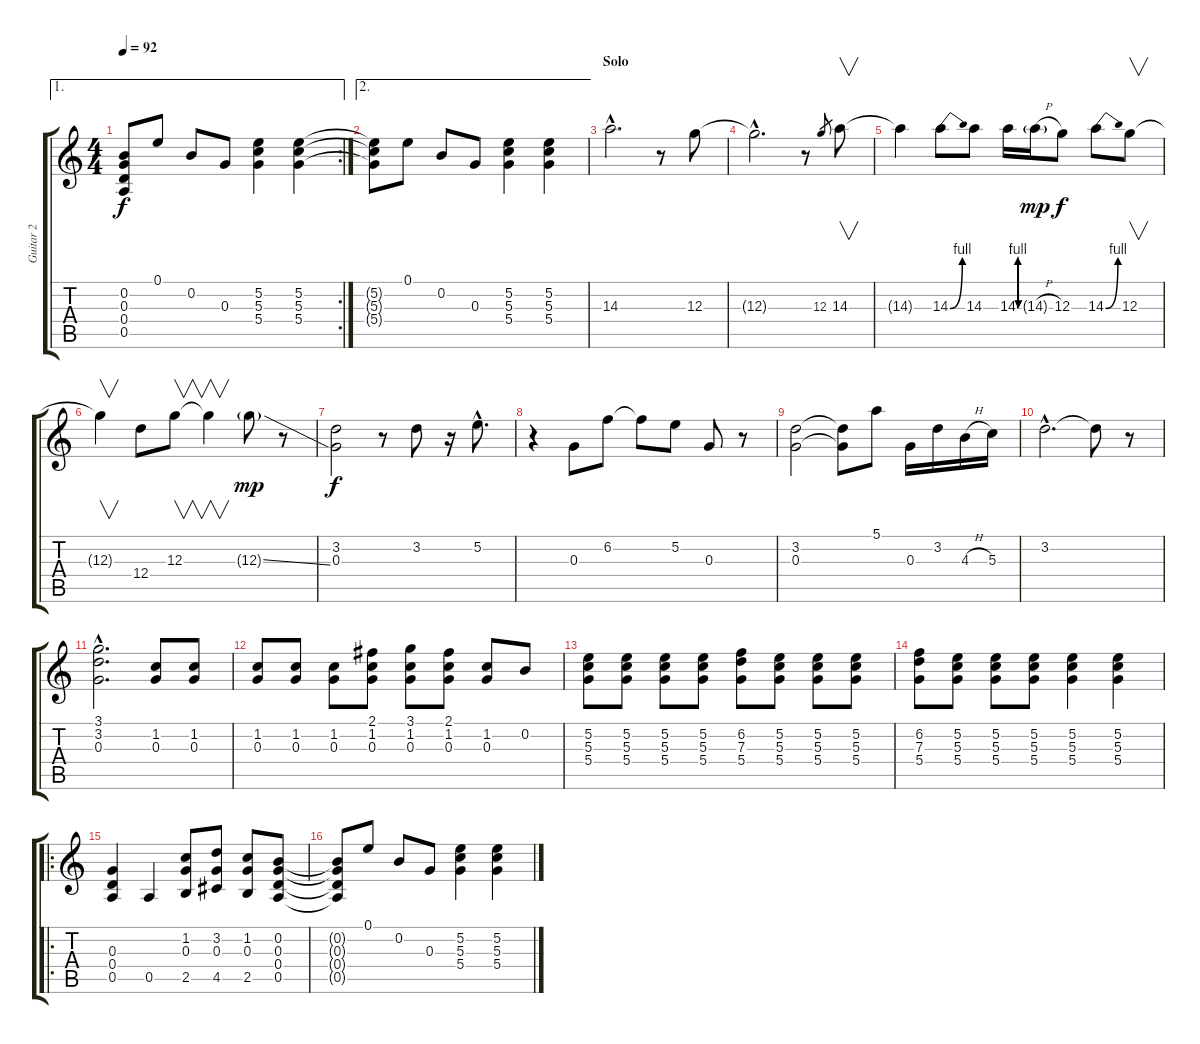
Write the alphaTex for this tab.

\track ("Guitar 2" "Guitar 2") {instrument overdrivenguitar}
\staff {score tabs}
\tuning (E4 B3 G3 D3 A2 E2) {hide}
\ae 1
\rc 2
\ts (4 4)
\tempo 92
\clef g2
\ks c
(0.2{t} 0.3{t} 0.4{t} 0.5{t}).8{dy f} 0.1.8 0.2.8 0.3.8 (5.2 5.3 5.4).4 (5.2 5.3 5.4).4 |
\ae 2
(5.2{t} 5.3{t} 5.4{t}).8 0.1.8 0.2.8 0.3.8 (5.2 5.3 5.4).4 (5.2 5.3 5.4).4 |
\section ("" "Solo")
14.3{hac}.2{d} r.8 12.3.8 |
12.3{hac t}.2{d} r.8 12.3.8{gr} 14.3.8{v} |
14.3{t}.4 14.3{be (bend 0 0 60 4)}.8 14.3.8 14.3{be (custom 0 0 15 4 30 4 45 0 60 0)}.16 14.3{h g}.16{dy mp} 12.3.8{dy f} 14.3{be (bend 0 0 60 4)}.8 12.3.8{v} |
12.3{t}.4{v} 12.4.8 12.3.8{v} 12.3{t}.4{v} 12.3{ss g}.8{dy mp} r.8 |
(3.2 0.3).2{dy f} r.8 3.2.8 r.16 5.2{hac}.8{d} |
r.4 0.3.8 6.2.8 6.2{t}.8 5.2.8 0.3.8 r.8 |
(3.2 0.3).2 (3.2{t} 0.3{t}).8 5.1.8 0.3.16 3.2.16 4.3{h}.16 5.3.16 |
3.2{hac}.2{d} 3.2{t}.8 r.8 |
(3.1{hac} 3.2{hac} 0.3{hac}).2{d} (1.2 0.3).8 (1.2 0.3).8 |
(1.2 0.3).8 (1.2 0.3).8 (1.2 0.3).8 (2.1 1.2 0.3).8 (3.1 1.2 0.3).8 (2.1 1.2 0.3).8 (1.2 0.3).8 0.2.8 |
(5.2 5.3 5.4).8 (5.2 5.3 5.4).8 (5.2 5.3 5.4).8 (5.2 5.3 5.4).8 (6.2 7.3 5.4).8 (5.2 5.3 5.4).8 (5.2 5.3 5.4).8 (5.2 5.3 5.4).8 |
(6.2 7.3 5.4).8 (5.2 5.3 5.4).8 (5.2 5.3 5.4).8 (5.2 5.3 5.4).8 (5.2 5.3 5.4).4 (5.2 5.3 5.4).4 |
\ro
(0.3 0.4 0.5).4 0.5.4 (1.2 0.3 2.5).8 (3.2 0.3 4.5).8 (1.2 0.3 2.5).8 (0.2 0.3 0.4 0.5).8 |
(0.2{t} 0.3{t} 0.4{t} 0.5{t}).8 0.1.8 0.2.8 0.3.8 (5.2 5.3 5.4).4 (5.2 5.3 5.4).4
